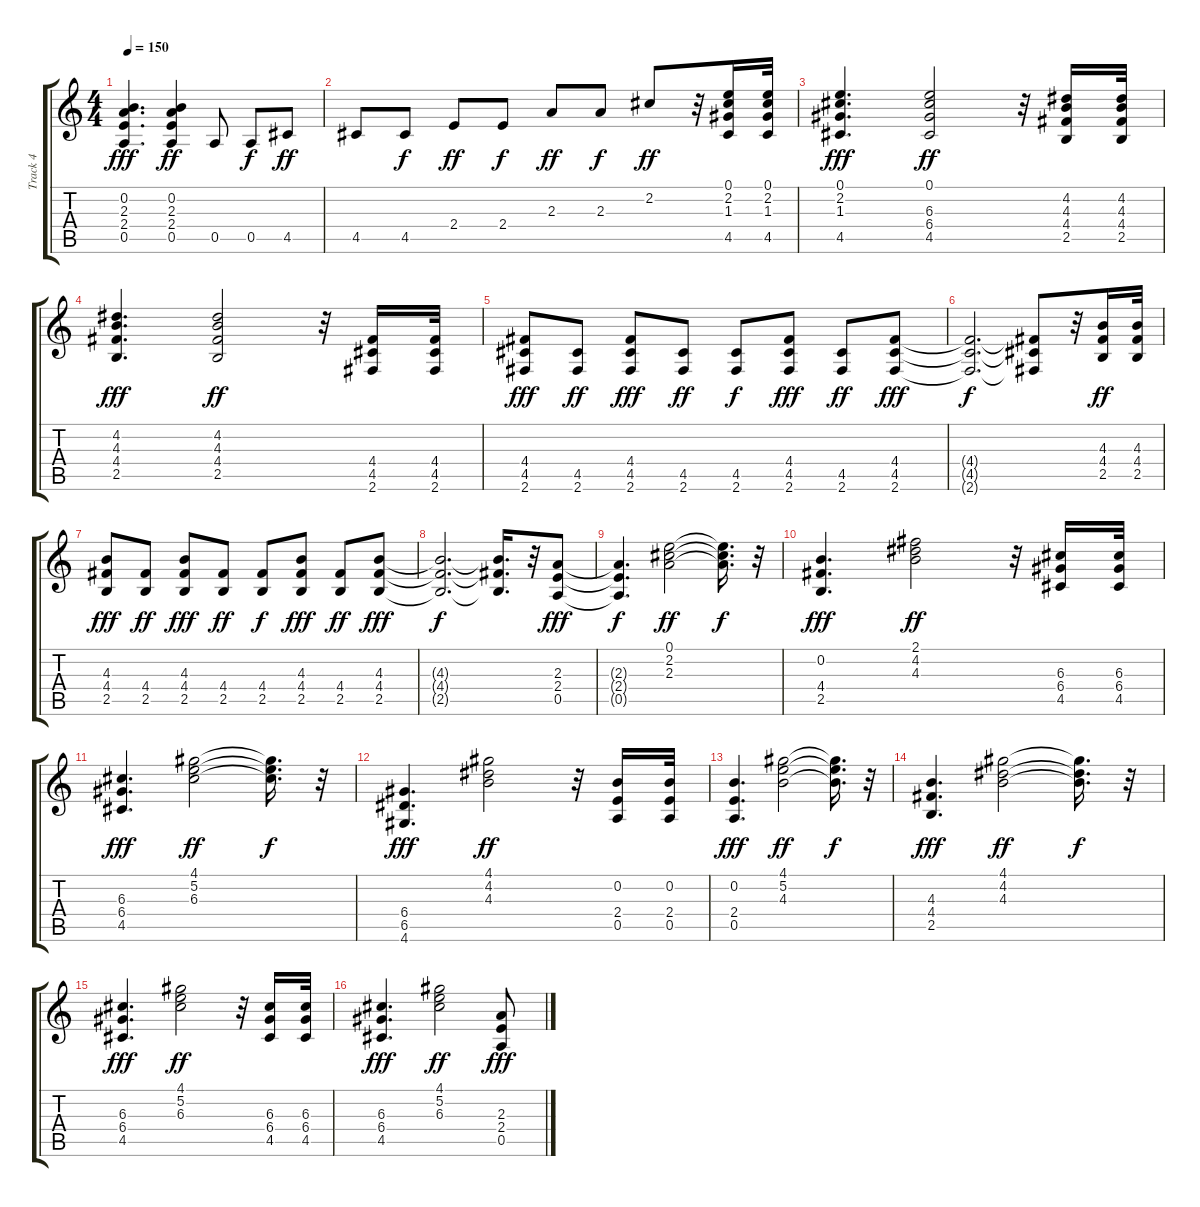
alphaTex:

\track ("Track 4" "Track 4") {instrument electricguitarmuted}
\staff {score tabs}
\tuning (E4 B3 G3 D3 A2 E2) {hide}
\ts (4 4)
\tempo 150
\clef g2
\ks c
(0.2 2.3 2.4 0.5).4{d dy fff} (0.2 2.3 2.4 0.5).4{dy ff} 0.5.8{instrument guitarharmonics} 0.5.8{dy f} 4.5.8{dy ff} |
4.5.8 4.5.8{dy f} 2.4.8{dy ff} 2.4.8{dy f} 2.3.8{dy ff} 2.3.8{dy f} 2.2.8{dy ff} r.32 (0.1 2.2 1.3 4.5).16{instrument distortionguitar} (0.1 2.2 1.3 4.5).32 |
(0.1 2.2 1.3 4.5).4{d dy fff} (0.1 6.3 6.4 4.5).2{dy ff} r.32 (4.2 4.3 4.4 2.5).16 (4.2 4.3 4.4 2.5).32 |
(4.2 4.3 4.4 2.5).4{d dy fff} (4.2 4.3 4.4 2.5).2{dy ff} r.32 (4.4 4.5 2.6).16 (4.4 4.5 2.6).32 |
(4.4 4.5 2.6).8{dy fff} (4.5 2.6).8{dy ff instrument electricguitarmuted} (4.4 4.5 2.6).8{dy fff instrument distortionguitar} (4.5 2.6).8{dy ff instrument electricguitarmuted} (4.5 2.6).8{dy f} (4.4 4.5 2.6).8{dy fff instrument distortionguitar} (4.5 2.6).8{dy ff instrument electricguitarmuted} (4.4 4.5 2.6).8{dy fff instrument distortionguitar} |
(4.4{t} 4.5{t} 2.6{t}).2{d dy f} (4.4{t} 4.5{t} 2.6{t}).8 r.32 (4.3 4.4 2.5).16{dy ff} (4.3 4.4 2.5).32 |
(4.3 4.4 2.5).8{dy fff} (4.4 2.5).8{dy ff instrument electricguitarmuted} (4.3 4.4 2.5).8{dy fff instrument distortionguitar} (4.4 2.5).8{dy ff instrument electricguitarmuted} (4.4 2.5).8{dy f} (4.3 4.4 2.5).8{dy fff instrument distortionguitar} (4.4 2.5).8{dy ff instrument electricguitarmuted} (4.3 4.4 2.5).8{dy fff instrument distortionguitar} |
(4.3{t} 4.4{t} 2.5{t}).2{d dy f} (4.3{t} 4.4{t} 2.5{t}).16{d} r.32 (2.3 2.4 0.5).8{dy fff} |
(2.3{t} 2.4{t} 0.5{t}).4{d dy f} (0.1 2.2 2.3).2{dy ff} (0.1{t} 2.2{t} 2.3{t}).16{d dy f} r.32 |
(0.2 4.4 2.5).4{d dy fff} (2.1 4.2 4.3).2{dy ff} r.32 (6.3 6.4 4.5).16 (6.3 6.4 4.5).32 |
(6.3 6.4 4.5).4{d dy fff} (4.1 5.2 6.3).2{dy ff} (4.1{t} 5.2{t} 6.3{t}).16{d dy f} r.32 |
(6.4 6.5 4.6).4{d dy fff} (4.1 4.2 4.3).2{dy ff} r.32 (0.2 2.4 0.5).16 (0.2 2.4 0.5).32 |
(0.2 2.4 0.5).4{d dy fff} (4.1 5.2 4.3).2{dy ff} (4.1{t} 5.2{t} 4.3{t}).16{d dy f} r.32 |
(4.3 4.4 2.5).4{d dy fff} (4.1 4.2 4.3).2{dy ff} (4.1{t} 4.2{t} 4.3{t}).16{d dy f} r.32 |
(6.3 6.4 4.5).4{d dy fff} (4.1 5.2 6.3).2{dy ff} r.32 (6.3 6.4 4.5).16 (6.3 6.4 4.5).32 |
(6.3 6.4 4.5).4{d dy fff} (4.1 5.2 6.3).2{dy ff} (2.3 2.4 0.5).8{dy fff}
